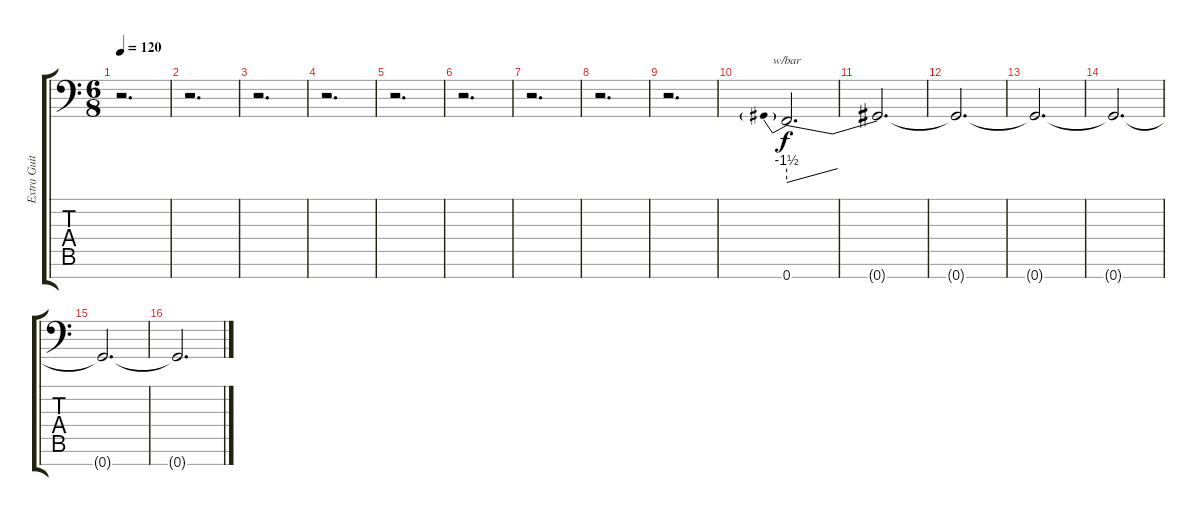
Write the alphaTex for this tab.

\track ("Extra Guitar (Leading into The Walk)" "Extra Guit") {instrument distortionguitar}
\staff {score tabs}
\tuning (Eb4 Bb3 Gb3 Db3 Ab2 Eb2 Ab1) {hide}
\ts (6 8)
\tempo 120
\clef f4
\ks c
r.2{d dy f} |
r.2{d} |
r.2{d} |
r.2{d} |
r.2{d} |
r.2{d} |
r.2{d} |
r.2{d} |
r.2{d} |
0.7.2{d tbe (predivedive default 0 -6 60 0) volume 16} |
0.7{t}.2{d} |
0.7{t}.2{d} |
0.7{t}.2{d} |
0.7{t}.2{d} |
0.7{t}.2{d} |
0.7{t}.2{d}
